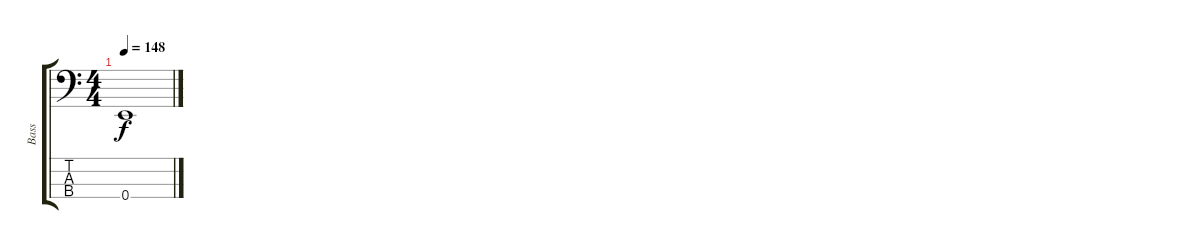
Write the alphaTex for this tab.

\track ("Bass" "Bass") {instrument acousticbass}
\staff {score tabs}
\tuning (G2 D2 A1 E1) {hide}
\ts (4 4)
\tempo 148
\clef f4
\ks c
0.4{t}.1{dy f}
